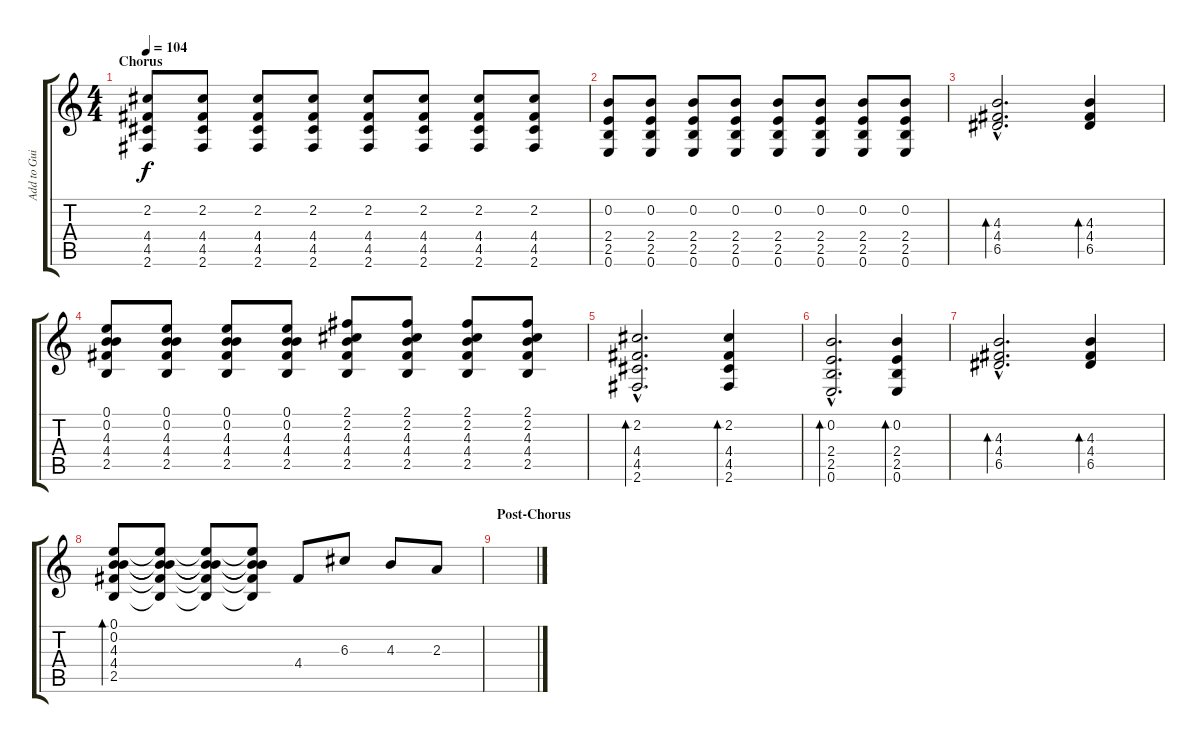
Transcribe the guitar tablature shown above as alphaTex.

\track ("Add to Guitar" "Add to Gui") {instrument electricguitarclean}
\staff {score tabs}
\tuning (E4 B3 G3 D3 A2 E2) {hide}
\ts (4 4)
\section ("" "Chorus")
\tempo 104
\clef g2
\ks c
(2.2 4.4 4.5 2.6).8{dy f volume 11 instrument distortionguitar} (2.2 4.4 4.5 2.6).8 (2.2 4.4 4.5 2.6).8 (2.2 4.4 4.5 2.6).8 (2.2 4.4 4.5 2.6).8 (2.2 4.4 4.5 2.6).8 (2.2 4.4 4.5 2.6).8 (2.2 4.4 4.5 2.6).8 |
(0.2 2.4 2.5 0.6).8{instrument distortionguitar} (0.2 2.4 2.5 0.6).8 (0.2 2.4 2.5 0.6).8 (0.2 2.4 2.5 0.6).8 (0.2 2.4 2.5 0.6).8 (0.2 2.4 2.5 0.6).8 (0.2 2.4 2.5 0.6).8 (0.2 2.4 2.5 0.6).8 |
(4.3{hac} 4.4{hac} 6.5{hac}).2{d bd 60} (4.3 4.4 6.5).4{bd 60} |
(0.1 0.2 4.3 4.4 2.5).8{instrument distortionguitar} (0.1 0.2 4.3 4.4 2.5).8 (0.1 0.2 4.3 4.4 2.5).8 (0.1 0.2 4.3 4.4 2.5).8 (2.1 2.2 4.3 4.4 2.5).8 (2.1 2.2 4.3 4.4 2.5).8 (2.1 2.2 4.3 4.4 2.5).8 (2.1 2.2 4.3 4.4 2.5).8 |
(2.2{hac} 4.4{hac} 4.5{hac} 2.6{hac}).2{d bd 60 instrument distortionguitar} (2.2 4.4 4.5 2.6).4{bd 60} |
(0.2{hac} 2.4{hac} 2.5{hac} 0.6{hac}).2{d bd 60} (0.2 2.4 2.5 0.6).4{bd 60} |
(4.3{hac} 4.4{hac} 6.5{hac}).2{d bd 60} (4.3 4.4 6.5).4{bd 60} |
(0.1 0.2 4.3 4.4 2.5).8{bd 60} (0.1{t} 0.2{t} 4.3{t} 4.4{t} 2.5{t}).8 (0.1{t} 0.2{t} 4.3{t} 4.4{t} 2.5{t}).8 (0.1{t} 0.2{t} 4.3{t} 4.4{t} 2.5{t}).8 4.4.8 6.3.8 4.3.8 2.3.8 |
\section ("" "Post-Chorus")
